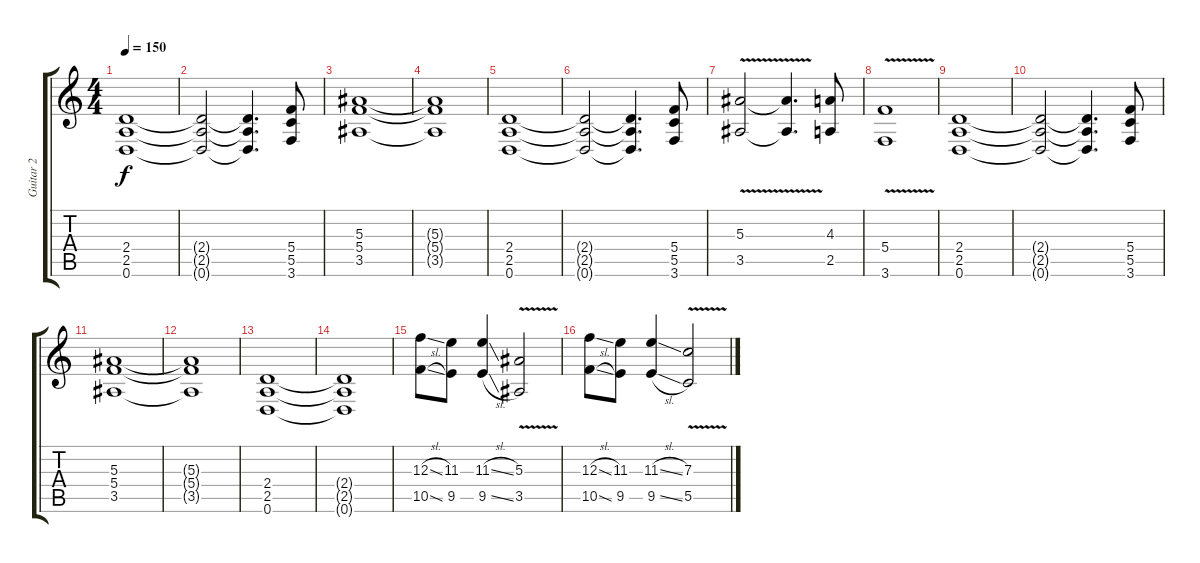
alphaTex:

\track ("Guitar 2" "Guitar 2") {instrument distortionguitar}
\staff {score tabs}
\tuning (D4 A3 F3 C3 G2 D2) {hide}
\ts (4 4)
\tempo 150
\clef g2
\ks c
(2.4 2.5 0.6).1{dy f} |
(2.4{t} 2.5{t} 0.6{t}).2 (2.4{t} 2.5{t} 0.6{t}).4{d} (5.4 5.5 3.6).8 |
(5.3 5.4 3.5).1 |
(5.3{t} 5.4{t} 3.5{t}).1 |
(2.4 2.5 0.6).1 |
(2.4{t} 2.5{t} 0.6{t}).2 (2.4{t} 2.5{t} 0.6{t}).4{d} (5.4 5.5 3.6).8 |
(5.3{v} 3.5{v}).2 (5.3{t} 3.5{t}).4{d} (4.3 2.5).8 |
(5.4{v} 3.6{v}).1 |
(2.4 2.5 0.6).1 |
(2.4{t} 2.5{t} 0.6{t}).2 (2.4{t} 2.5{t} 0.6{t}).4{d} (5.4 5.5 3.6).8 |
(5.3 5.4 3.5).1 |
(5.3{t} 5.4{t} 3.5{t}).1 |
(2.4 2.5 0.6).1 |
(2.4{t} 2.5{t} 0.6{t}).1 |
(12.3{sl} 10.5{sl}).8 (11.3 9.5).8 (11.3{sl} 9.5{sl}).4 (5.3{v} 3.5{v}).2 |
(12.3{sl} 10.5{sl}).8 (11.3 9.5).8 (11.3{sl} 9.5{sl}).4 (7.3{v} 5.5{v}).2
